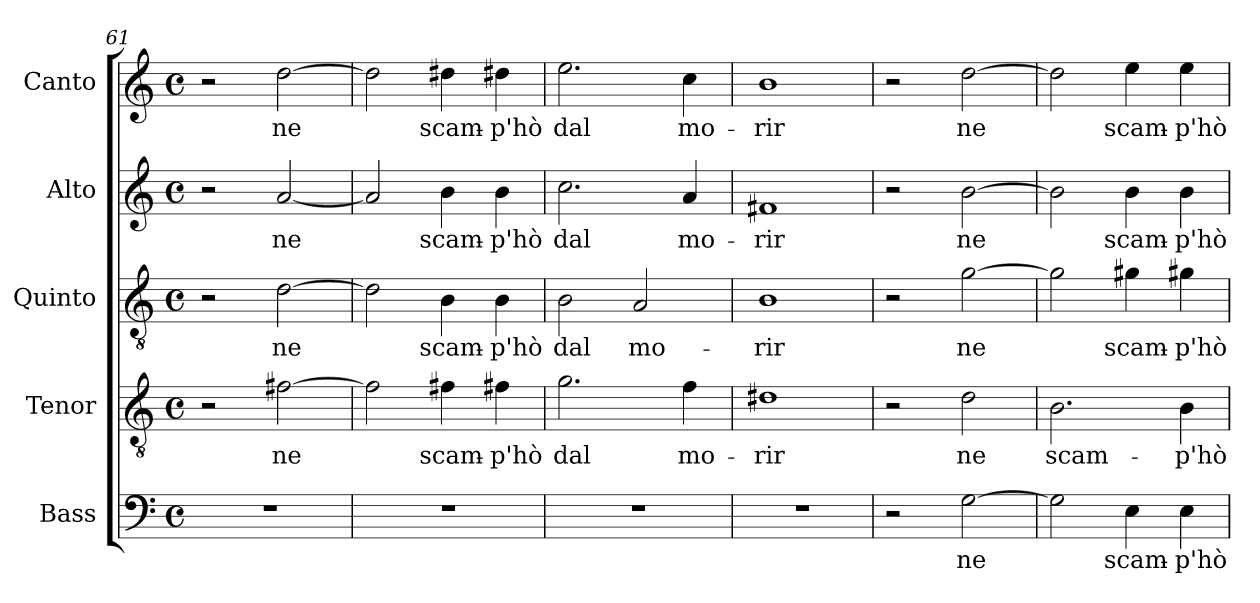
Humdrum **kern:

**kern	**text	**kern	**text	**kern	**text	**kern	**text	**kern	**text
*part5	*part5	*part4	*part4	*part3	*part3	*part2	*part2	*part1	*part1
*staff5	*staff5	*staff4	*staff4	*staff3	*staff3	*staff2	*staff2	*staff1	*staff1
*I"Bass	*	*I"Tenor	*	*I"Quinto	*	*I"Alto	*	*I"Canto	*
*I'B.	*	*I'T.	*	*I'T.	*	*I'A.	*	*	*
*clefF4	*	*clefGv2	*	*clefGv2	*	*clefG2	*	*clefG2	*
*	*	*ITrd7c12	*	*ITrd7c12	*	*	*	*	*
*k[]	*	*k[]	*	*k[]	*	*k[]	*	*k[]	*
*C:	*	*C:	*	*C:	*	*C:	*	*C:	*
*M4/4	*	*M4/4	*	*M4/4	*	*M4/4	*	*M4/4	*
*met(c)	*	*met(c)	*	*met(c)	*	*met(c)	*	*met(c)	*
=61	=61	=61	=61	=61	=61	=61	=61	=61	=61
1r	.	2r	.	2r	.	2r	.	2r	.
!	!	!	!LO:LY:b:color=#000000	!	!	!	!	!	!
!	!	!	!	!	!LO:LY:b:color=#000000	!	!	!	!
!	!	!	!	!	!	!	!LO:LY:b:color=#000000	!	!
!	!	!	!	!	!	!	!	!	!LO:LY:b:color=#000000
.	.	[>2F#Xi\	ne	[>2Di\	ne	[<2ai/	ne	[>2ddi\	ne
=62	=62	=62	=62	=62	=62	=62	=62	=62	=62
1r	.	2F#i\]	.	2Di\]	.	2ai/]	.	2ddi\]	.
!	!	!	!LO:LY:b:color=#000000	!	!	!	!	!	!
!	!	!	!	!	!LO:LY:b:color=#000000	!	!	!	!
!	!	!	!	!	!	!	!LO:LY:b:color=#000000	!	!
!	!	!	!	!	!	!	!	!	!LO:LY:b:color=#000000
.	.	4F#Xi\	scam-	4BBi\	scam-	4bi\	scam-	4dd#Xi\	scam-
!	!	!	!LO:LY:b:color=#000000	!	!	!	!	!	!
!	!	!	!	!	!LO:LY:b:color=#000000	!	!	!	!
!	!	!	!	!	!	!	!LO:LY:b:color=#000000	!	!
!	!	!	!	!	!	!	!	!	!LO:LY:b:color=#000000
.	.	4F#Xi\	-p'hò	4BBi\	-p'hò	4bi\	-p'hò	4dd#Xi\	-p'hò
=63	=63	=63	=63	=63	=63	=63	=63	=63	=63
!	!	!	!LO:LY:b:color=#000000	!	!	!	!	!	!
!	!	!	!	!	!LO:LY:b:color=#000000	!	!	!	!
!	!	!	!	!	!	!	!LO:LY:b:color=#000000	!	!
!	!	!	!	!	!	!	!	!	!LO:LY:b:color=#000000
1r	.	2.Gi\	dal	2BBi\	dal	2.cci\	dal	2.eei\	dal
!	!	!	!	!	!LO:LY:b:color=#000000	!	!	!	!
.	.	.	.	2AAi/	mo-	.	.	.	.
!	!	!	!LO:LY:b:color=#000000	!	!	!	!	!	!
!	!	!	!	!	!	!	!LO:LY:b:color=#000000	!	!
!	!	!	!	!	!	!	!	!	!LO:LY:b:color=#000000
.	.	4Fi\	mo-	.	.	4ai/	mo-	4cci\	mo-
=64	=64	=64	=64	=64	=64	=64	=64	=64	=64
!	!	!	!LO:LY:b:color=#000000	!	!	!	!	!	!
!	!	!	!	!	!LO:LY:b:color=#000000	!	!	!	!
!	!	!	!	!	!	!	!LO:LY:b:color=#000000	!	!
!	!	!	!	!	!	!	!	!	!LO:LY:b:color=#000000
1r	.	1D#Xi	-rir	1BBi	-rir	1f#Xi	-rir	1bi	-rir
=65	=65	=65	=65	=65	=65	=65	=65	=65	=65
2r	.	2r	.	2r	.	2r	.	2r	.
!	!LO:LY:b:color=#000000	!	!	!	!	!	!	!	!
!	!	!	!LO:LY:b:color=#000000	!	!	!	!	!	!
!	!	!	!	!	!LO:LY:b:color=#000000	!	!	!	!
!	!	!	!	!	!	!	!LO:LY:b:color=#000000	!	!
!	!	!	!	!	!	!	!	!	!LO:LY:b:color=#000000
[>2Gi\	ne	2Di\	ne	[>2Gi\	ne	[>2bi\	ne	[>2ddi\	ne
=66	=66	=66	=66	=66	=66	=66	=66	=66	=66
!	!	!	!LO:LY:b:color=#000000	!	!	!	!	!	!
2Gi\]	.	2.BBi\	scam-	2Gi\]	.	2bi\]	.	2ddi\]	.
!	!LO:LY:b:color=#000000	!	!	!	!	!	!	!	!
!	!	!	!	!	!LO:LY:b:color=#000000	!	!	!	!
!	!	!	!	!	!	!	!LO:LY:b:color=#000000	!	!
!	!	!	!	!	!	!	!	!	!LO:LY:b:color=#000000
4Ei\	scam-	.	.	4G#Xi\	scam-	4bi\	scam-	4eei\	scam-
!	!LO:LY:b:color=#000000	!	!	!	!	!	!	!	!
!	!	!	!LO:LY:b:color=#000000	!	!	!	!	!	!
!	!	!	!	!	!LO:LY:b:color=#000000	!	!	!	!
!	!	!	!	!	!	!	!LO:LY:b:color=#000000	!	!
!	!	!	!	!	!	!	!	!	!LO:LY:b:color=#000000
4Ei\	-p'hò	4BBi\	-p'hò	4G#Xi\	-p'hò	4bi\	-p'hò	4eei\	-p'hò
=	=	=	=	=	=	=	=	=	=
*-	*-	*-	*-	*-	*-	*-	*-	*-	*-
